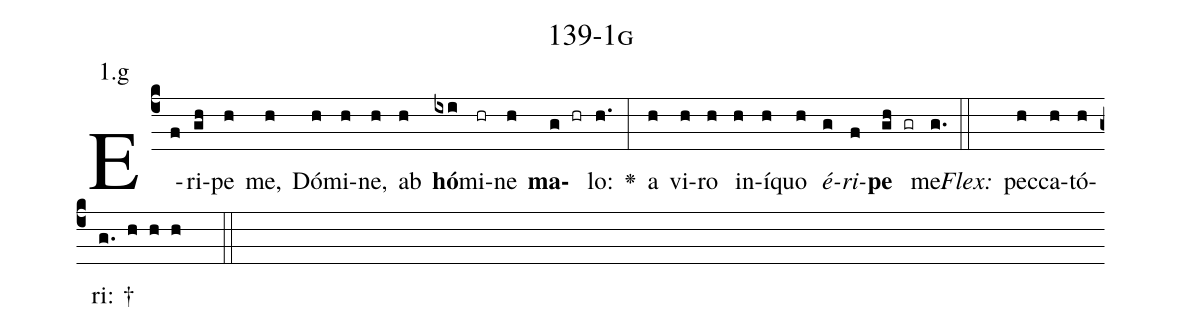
name: 139-1g;
annotation: 1.g;
%%
(c4)E(f)ri(gh)pe(h) me,(h) Dó(h)mi(h)ne,(h) ab(h) <b>hó</b>(ixi)mi(hr)ne(h) <b>ma</b>(g hr)lo:(h.) <v>\greheightstar</v>(:) a(h) vi(h)ro(h) in(h)í(h)quo(h) <i>é</i>(g)<i>ri</i>(f)<b>pe</b>(gh gr) me.(g.) (::)
<i>Flex:</i>()  pec(h)ca(h)tó(h)ri: †(g. h h h  ::)

%E(h) u(h) o(g) u(f) a(gh) e.(g.) (::)
